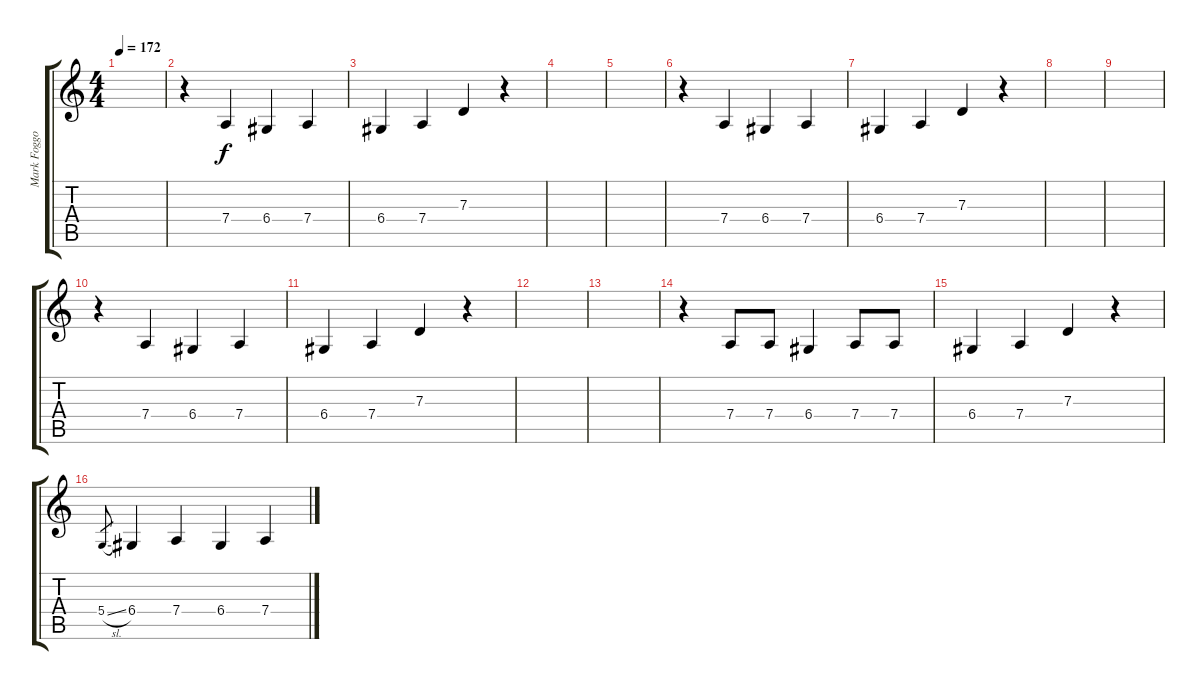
\track ("Mark Foggo vocals" "Mark Foggo") {instrument lead5charang}
\staff {score tabs}
\tuning (E4 B3 G3 D3 A2 E2) {hide}
\ts (4 4)
\tempo 172
\clef g2
\ks c
|
r.4 7.4.4 6.4.4 7.4.4 |
6.4.4 7.4.4 7.3.4 r.4 |
|
|
r.4 7.4.4 6.4.4 7.4.4 |
6.4.4 7.4.4 7.3.4 r.4 |
|
|
r.4 7.4.4 6.4.4 7.4.4 |
6.4.4 7.4.4 7.3.4 r.4 |
|
|
r.4 7.4.8 7.4.8 6.4.4 7.4.8 7.4.8 |
6.4.4 7.4.4 7.3.4 r.4 |
5.4{sl}.8{gr} 6.4.4 7.4.4 6.4.4 7.4.4
